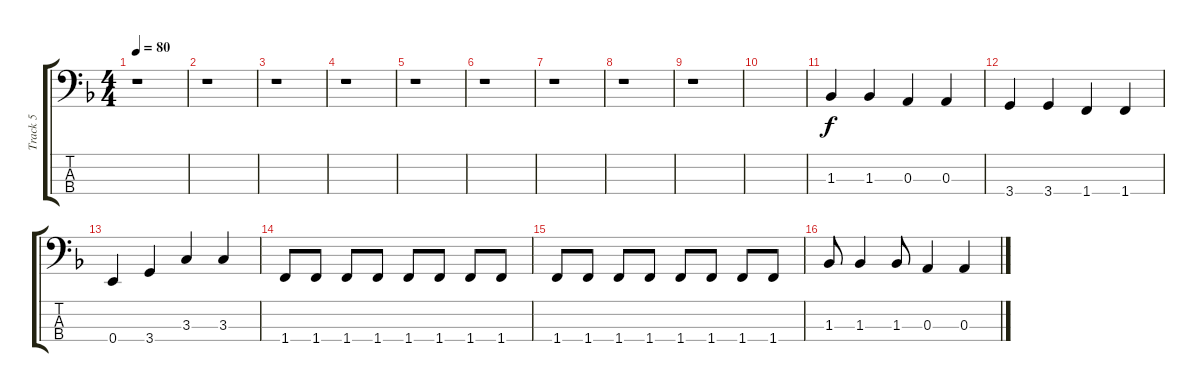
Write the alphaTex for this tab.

\track ("Track 5" "Track 5") {instrument electricbassfinger}
\staff {score tabs}
\tuning (G2 D2 A1 E1) {hide}
\ts (4 4)
\tempo 80
\clef f4
\ks f
r.1{dy f} |
r.1 |
r.1 |
r.1 |
r.1 |
r.1 |
r.1 |
r.1 |
r.1 |
|
1.3.4 1.3.4 0.3.4 0.3.4 |
3.4.4 3.4.4 1.4.4 1.4.4 |
0.4.4 3.4.4 3.3.4 3.3.4 |
1.4.8 1.4.8 1.4.8 1.4.8 1.4.8 1.4.8 1.4.8 1.4.8 |
1.4.8 1.4.8 1.4.8 1.4.8 1.4.8 1.4.8 1.4.8 1.4.8 |
1.3.8 1.3.4 1.3.8 0.3.4 0.3.4
